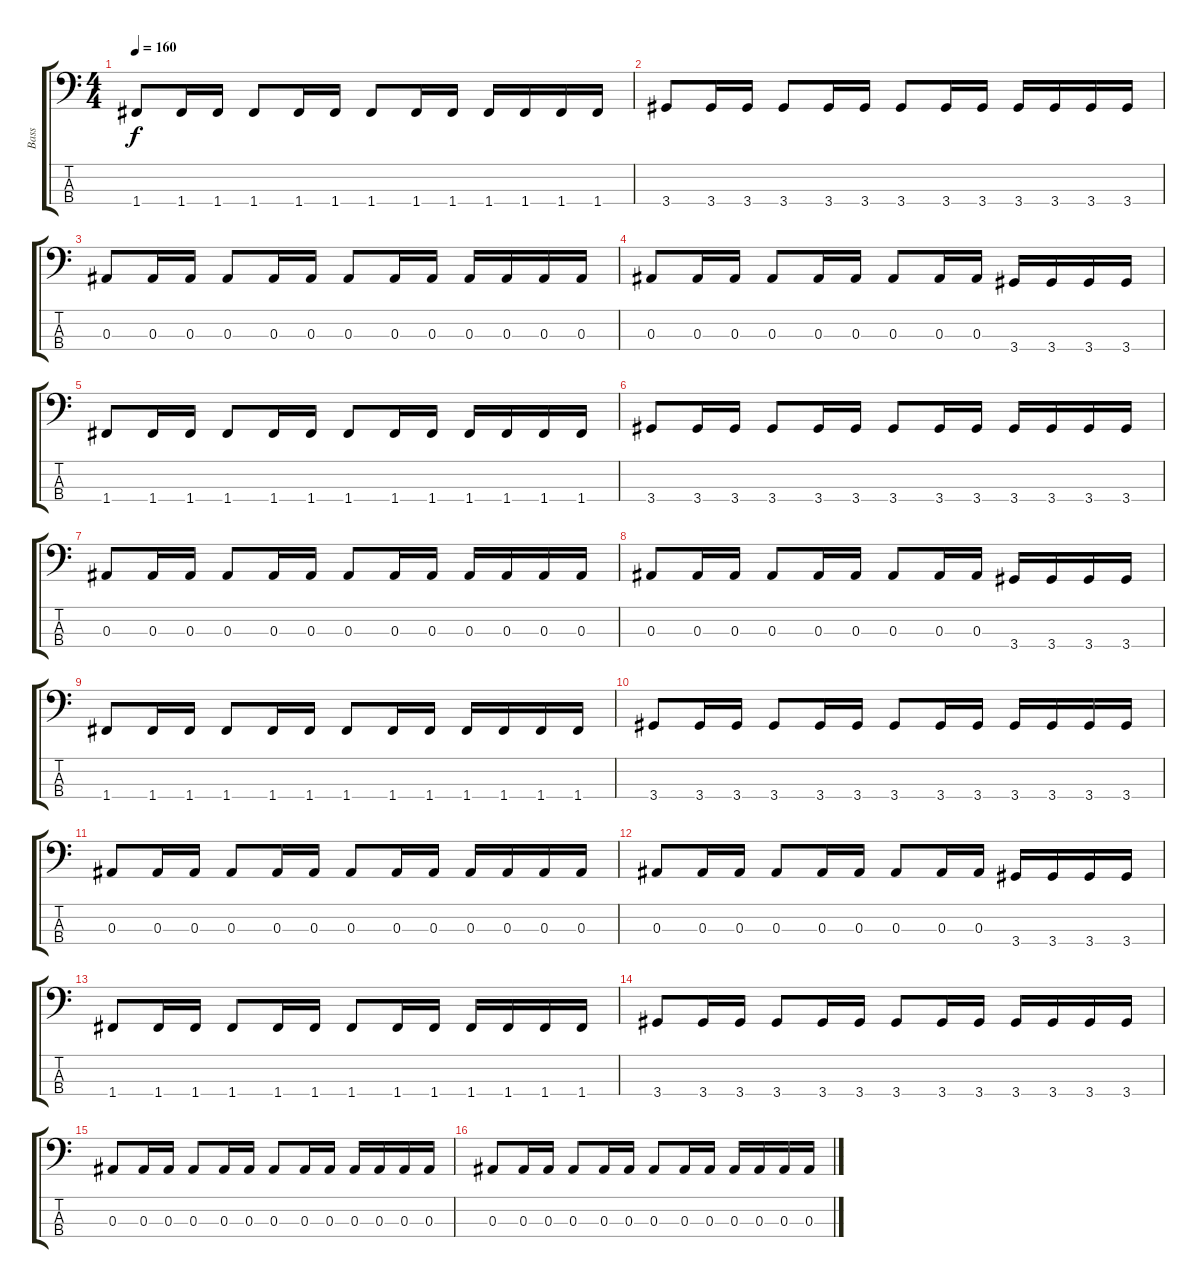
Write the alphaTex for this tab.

\track ("Bass" "Bass") {instrument electricbassfinger}
\staff {score tabs}
\tuning (Ab2 Eb2 Bb1 F1) {hide}
\ts (4 4)
\section ("" "")
\tempo 160
\clef f4
\ks c
1.4.8{dy f} 1.4.16 1.4.16 1.4.8 1.4.16 1.4.16 1.4.8 1.4.16 1.4.16 1.4.16 1.4.16 1.4.16 1.4.16 |
3.4.8 3.4.16 3.4.16 3.4.8 3.4.16 3.4.16 3.4.8 3.4.16 3.4.16 3.4.16 3.4.16 3.4.16 3.4.16 |
0.3.8 0.3.16 0.3.16 0.3.8 0.3.16 0.3.16 0.3.8 0.3.16 0.3.16 0.3.16 0.3.16 0.3.16 0.3.16 |
0.3.8 0.3.16 0.3.16 0.3.8 0.3.16 0.3.16 0.3.8 0.3.16 0.3.16 3.4.16 3.4.16 3.4.16 3.4.16 |
1.4.8 1.4.16 1.4.16 1.4.8 1.4.16 1.4.16 1.4.8 1.4.16 1.4.16 1.4.16 1.4.16 1.4.16 1.4.16 |
3.4.8 3.4.16 3.4.16 3.4.8 3.4.16 3.4.16 3.4.8 3.4.16 3.4.16 3.4.16 3.4.16 3.4.16 3.4.16 |
0.3.8 0.3.16 0.3.16 0.3.8 0.3.16 0.3.16 0.3.8 0.3.16 0.3.16 0.3.16 0.3.16 0.3.16 0.3.16 |
0.3.8 0.3.16 0.3.16 0.3.8 0.3.16 0.3.16 0.3.8 0.3.16 0.3.16 3.4.16 3.4.16 3.4.16 3.4.16 |
1.4.8 1.4.16 1.4.16 1.4.8 1.4.16 1.4.16 1.4.8 1.4.16 1.4.16 1.4.16 1.4.16 1.4.16 1.4.16 |
3.4.8 3.4.16 3.4.16 3.4.8 3.4.16 3.4.16 3.4.8 3.4.16 3.4.16 3.4.16 3.4.16 3.4.16 3.4.16 |
0.3.8 0.3.16 0.3.16 0.3.8 0.3.16 0.3.16 0.3.8 0.3.16 0.3.16 0.3.16 0.3.16 0.3.16 0.3.16 |
0.3.8 0.3.16 0.3.16 0.3.8 0.3.16 0.3.16 0.3.8 0.3.16 0.3.16 3.4.16 3.4.16 3.4.16 3.4.16 |
1.4.8 1.4.16 1.4.16 1.4.8 1.4.16 1.4.16 1.4.8 1.4.16 1.4.16 1.4.16 1.4.16 1.4.16 1.4.16 |
3.4.8 3.4.16 3.4.16 3.4.8 3.4.16 3.4.16 3.4.8 3.4.16 3.4.16 3.4.16 3.4.16 3.4.16 3.4.16 |
0.3.8 0.3.16 0.3.16 0.3.8 0.3.16 0.3.16 0.3.8 0.3.16 0.3.16 0.3.16 0.3.16 0.3.16 0.3.16 |
0.3.8 0.3.16 0.3.16 0.3.8 0.3.16 0.3.16 0.3.8 0.3.16 0.3.16 0.3.16 0.3.16 0.3.16 0.3.16
